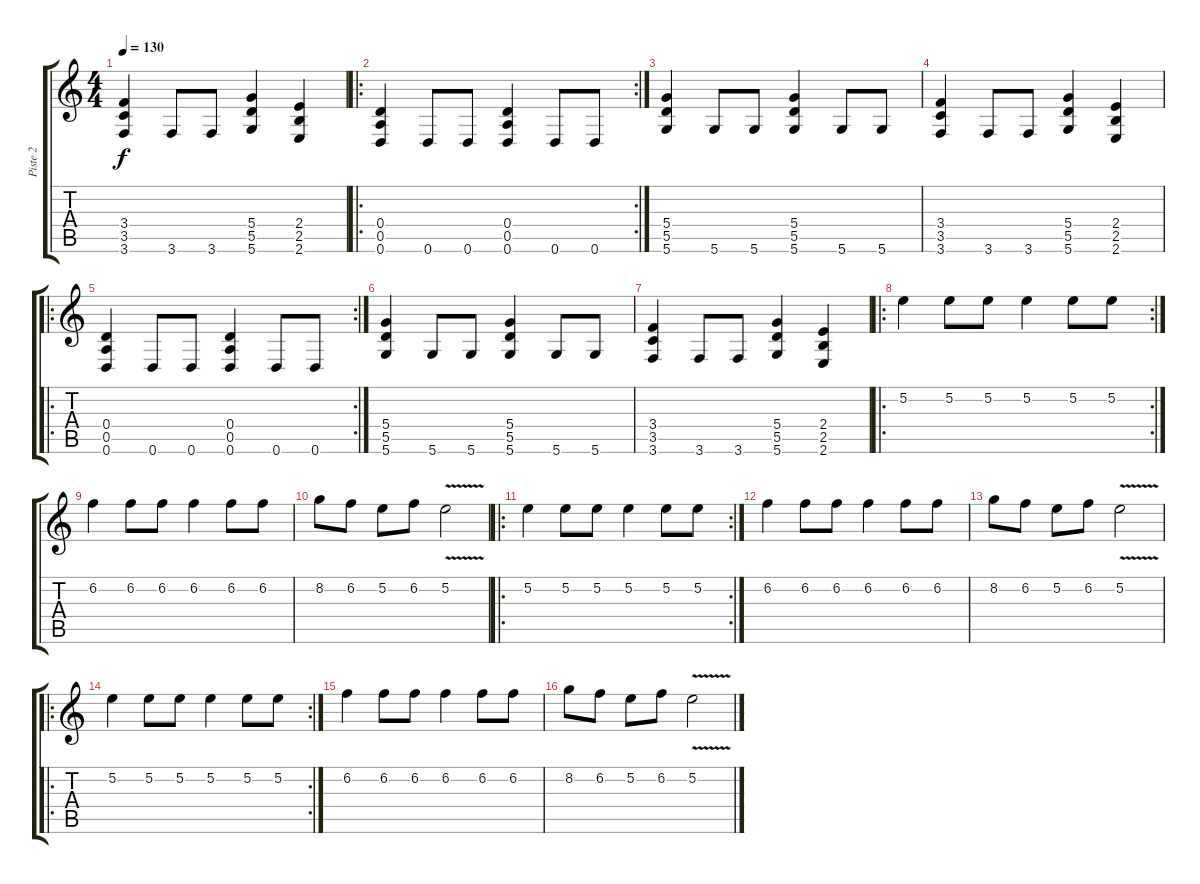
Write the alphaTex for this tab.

\track ("Piste 2" "Piste 2") {instrument acousticguitarnylon}
\staff {score tabs}
\tuning (E4 B3 G3 D3 A2 D2) {hide}
\ts (4 4)
\tempo 130
\clef g2
\ks c
(3.4 3.5 3.6).4{dy f} 3.6.8 3.6.8 (5.4 5.5 5.6).4 (2.4 2.5 2.6).4 |
\ro
\rc 2
(0.4 0.5 0.6).4 0.6.8 0.6.8 (0.4 0.5 0.6).4 0.6.8 0.6.8 |
(5.4 5.5 5.6).4 5.6.8 5.6.8 (5.4 5.5 5.6).4 5.6.8 5.6.8 |
(3.4 3.5 3.6).4 3.6.8 3.6.8 (5.4 5.5 5.6).4 (2.4 2.5 2.6).4 |
\ro
\rc 2
(0.4 0.5 0.6).4 0.6.8 0.6.8 (0.4 0.5 0.6).4 0.6.8 0.6.8 |
(5.4 5.5 5.6).4 5.6.8 5.6.8 (5.4 5.5 5.6).4 5.6.8 5.6.8 |
(3.4 3.5 3.6).4 3.6.8 3.6.8 (5.4 5.5 5.6).4 (2.4 2.5 2.6).4 |
\ro
\rc 2
5.2.4{instrument distortionguitar} 5.2.8 5.2.8 5.2.4 5.2.8 5.2.8 |
6.2.4 6.2.8 6.2.8 6.2.4 6.2.8 6.2.8 |
8.2.8 6.2.8 5.2.8 6.2.8 5.2{v}.2 |
\ro
\rc 2
5.2.4{instrument distortionguitar} 5.2.8 5.2.8 5.2.4 5.2.8 5.2.8 |
6.2.4 6.2.8 6.2.8 6.2.4 6.2.8 6.2.8 |
8.2.8 6.2.8 5.2.8 6.2.8 5.2{v}.2 |
\ro
\rc 2
5.2.4{instrument distortionguitar} 5.2.8 5.2.8 5.2.4 5.2.8 5.2.8 |
6.2.4 6.2.8 6.2.8 6.2.4 6.2.8 6.2.8 |
8.2.8 6.2.8 5.2.8 6.2.8 5.2{v}.2
